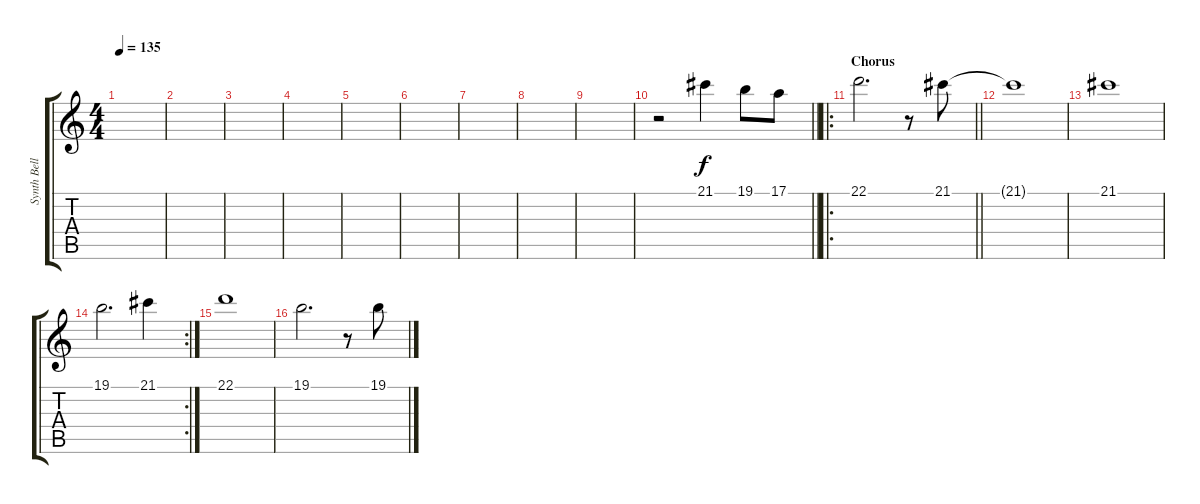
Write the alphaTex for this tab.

\track ("Synth Bells" "Synth Bell") {instrument vibraphone bank 255}
\staff {score tabs}
\tuning (E4 B3 G3 D3 A2 E2) {hide}
\ts (4 4)
\tempo 135
\clef g2
\ks c
|
|
|
|
|
|
|
|
|
\barLineRight lightlight
r.2 21.1.4 19.1.8 17.1.8 |
\ro
\section ("" "Chorus")
\barLineRight lightlight
22.1.2{d} r.8 21.1.8 |
21.1{t}.1 |
21.1.1 |
\rc 2
19.1.2{d} 21.1.4 |
22.1.1 |
19.1.2{d} r.8 19.1.8
